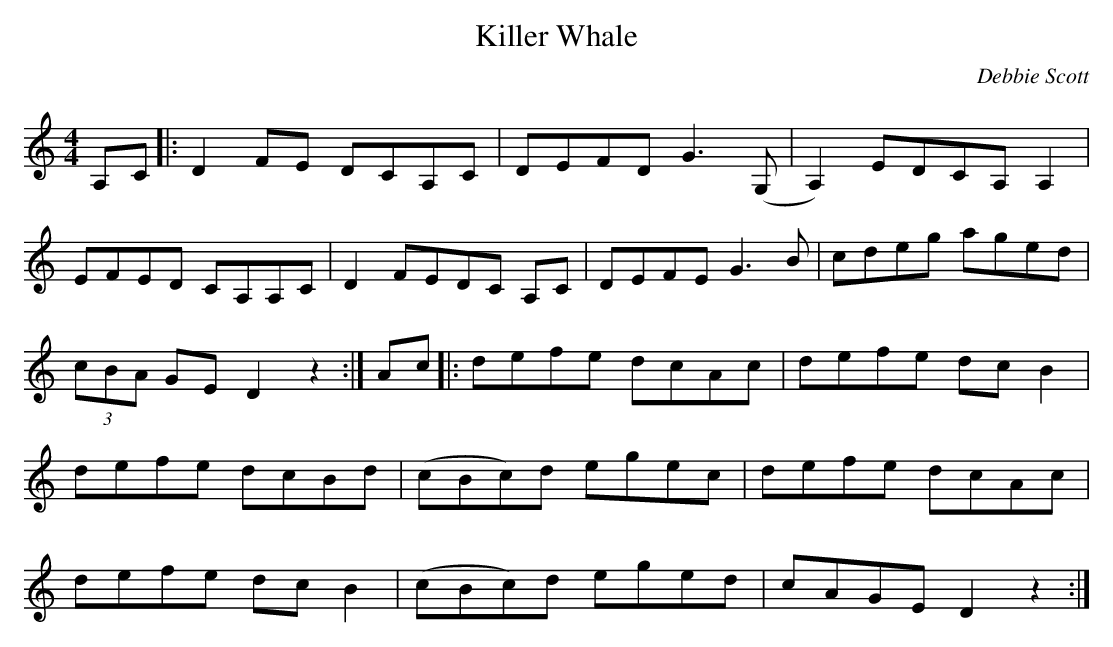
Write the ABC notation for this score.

X:1
T:Killer Whale
C:Debbie Scott
M:4/4
K:D dorian
A,C |: D2 FE DCA,C | DEFD G3 (G,|A,2) EDCA,A,2 | EFED CA,A,C | \
D2 FEDC A,C | DEFE G3 B | cdeg aged | (3cBA GE D2 z2 :| \
Ac |: defe dcAc | defe dc B2 | defe dcBd | (cBc)d egec | \
defe dcAc | defe dc B2 | (cBc)d eged | cAGE D2 z2 :|
